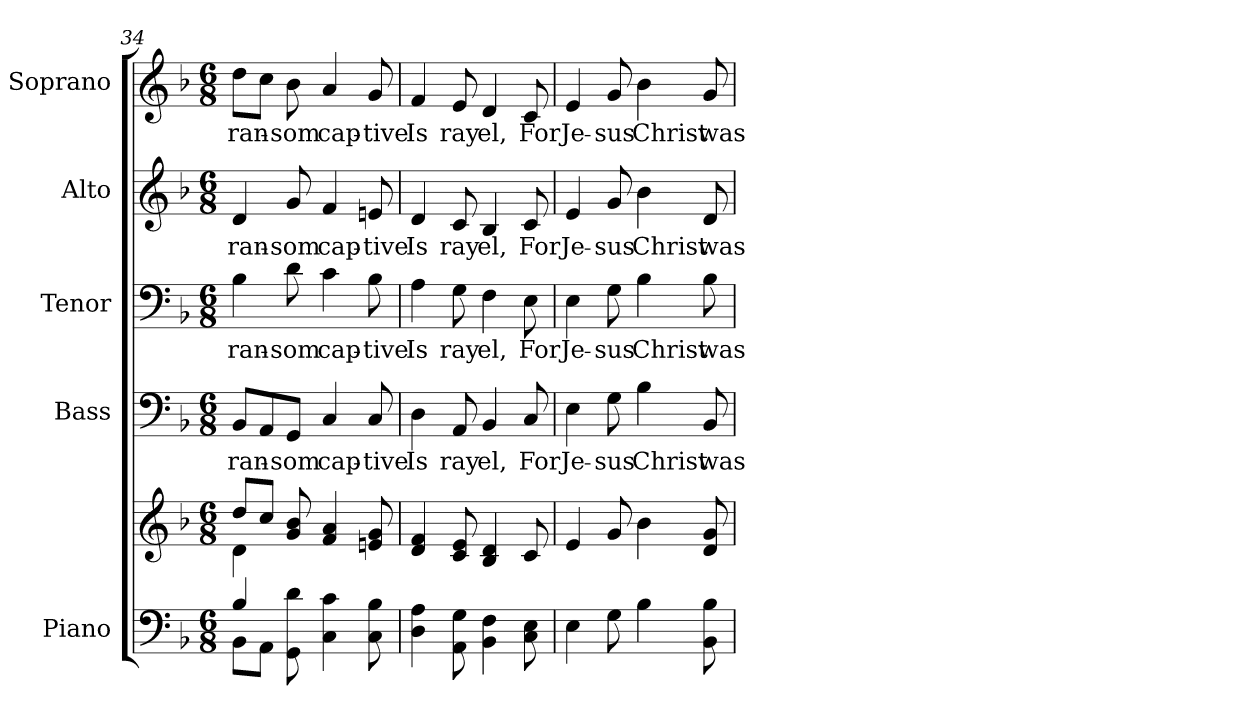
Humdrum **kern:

**kern	**kern	**kern	**text	**kern	**text	**kern	**text	**kern	**text
*part5	*part5	*part4	*part4	*part3	*part3	*part2	*part2	*part1	*part1
*staff6	*staff5	*staff4	*staff4	*staff3	*staff3	*staff2	*staff2	*staff1	*staff1
*I"Piano	*	*I"Bass	*	*I"Tenor	*	*I"Alto	*	*I"Soprano	*
*I'Pno.	*	*I'B.	*	*I'T.	*	*I'A.	*	*I'S.	*
!!LO:PB:g=z
*clefF4	*clefG2	*clefF4	*	*clefF4	*	*clefG2	*	*clefG2	*
*k[b-]	*k[b-]	*k[b-]	*	*k[b-]	*	*k[b-]	*	*k[b-]	*
*F:	*F:	*F:	*	*F:	*	*F:	*	*F:	*
*M6/8	*M6/8	*M6/8	*	*M6/8	*	*M6/8	*	*M6/8	*
=34	=34	=34	=34	=34	=34	=34	=34	=34	=34
*^	*^	*	*	*	*	*	*	*	*
!	!	!	!	!	!LO:LY:b:color=#000000	!	!	!	!	!	!
!	!	!	!	!	!	!	!LO:LY:b:color=#000000	!	!	!	!
!	!	!	!	!	!	!	!	!	!LO:LY:b:color=#000000	!	!
!	!	!	!	!	!	!	!	!	!	!	!LO:LY:b:color=#000000
4B-i/	8BB-i\L	8ddi/L	4di\	8BB-i/L	ran-	4B-i\	ran-	4di/	ran-	8ddi\L	ran-
.	8AAi\J	8cci/J	.	8AAi/	.	.	.	.	.	8cci\J	.
!	!	!	!	!	!LO:LY:b:color=#000000	!	!	!	!	!	!
!	!	!	!	!	!	!	!LO:LY:b:color=#000000	!	!	!	!
!	!	!	!	!	!	!	!	!	!LO:LY:b:color=#000000	!	!
!	!	!	!	!	!	!	!	!	!	!	!LO:LY:b:color=#000000
8GGi\ 8di	8ryy	8gi/ 8b-i	8ryy	8GGi/J	-som	8di\	-som	8gi/	-som	8b-i\	-som
!	!	!	!	!	!LO:LY:b:color=#000000	!	!	!	!	!	!
!	!	!	!	!	!	!	!LO:LY:b:color=#000000	!	!	!	!
!	!	!	!	!	!	!	!	!	!LO:LY:b:color=#000000	!	!
!	!	!	!	!	!	!	!	!	!	!	!LO:LY:b:color=#000000
4Ci\ 4ci	4.ryy	4fi/ 4ai	4.ryy	4Ci/	cap-	4ci\	cap-	4fi/	cap-	4ai/	cap-
!	!	!	!	!	!LO:LY:b:color=#000000	!	!	!	!	!	!
!	!	!	!	!	!	!	!LO:LY:b:color=#000000	!	!	!	!
!	!	!	!	!	!	!	!	!	!LO:LY:b:color=#000000	!	!
!	!	!	!	!	!	!	!	!	!	!	!LO:LY:b:color=#000000
8Ci\ 8B-i	.	8eni/ 8gi	.	8Ci/	-tive	8B-i\	-tive	8eni/	-tive	8gi/	-tive
*v	*v	*	*	*	*	*	*	*	*	*	*
*	*v	*v	*	*	*	*	*	*	*	*
=35	=35	=35	=35	=35	=35	=35	=35	=35	=35
!	!	!	!LO:LY:b:color=#000000	!	!	!	!	!	!
!	!	!	!	!	!LO:LY:b:color=#000000	!	!	!	!
!	!	!	!	!	!	!	!LO:LY:b:color=#000000	!	!
!	!	!	!	!	!	!	!	!	!LO:LY:b:color=#000000
4Di\ 4Ai	4di/ 4fi	4Di\	Is	4Ai\	Is	4di/	Is	4fi/	Is
!	!	!	!LO:LY:b:color=#000000	!	!	!	!	!	!
!	!	!	!	!	!LO:LY:b:color=#000000	!	!	!	!
!	!	!	!	!	!	!	!LO:LY:b:color=#000000	!	!
!	!	!	!	!	!	!	!	!	!LO:LY:b:color=#000000
8AAi\ 8Gi	8ci/ 8ei	8AAi/	ray	8Gi\	ray	8ci/	ray	8ei/	ray
!	!	!	!LO:LY:b:color=#000000	!	!	!	!	!	!
!	!	!	!	!	!LO:LY:b:color=#000000	!	!	!	!
!	!	!	!	!	!	!	!LO:LY:b:color=#000000	!	!
!	!	!	!	!	!	!	!	!	!LO:LY:b:color=#000000
4BB-i\ 4Fi	4B-i/ 4di	4BB-i/	el,	4Fi\	el,	4B-i/	el,	4di/	el,
!	!	!	!LO:LY:b:color=#000000	!	!	!	!	!	!
!	!	!	!	!	!LO:LY:b:color=#000000	!	!	!	!
!	!	!	!	!	!	!	!LO:LY:b:color=#000000	!	!
!	!	!	!	!	!	!	!	!	!LO:LY:b:color=#000000
8Ci\ 8Ei	8ci/	8Ci/	For	8Ei\	For	8ci/	For	8ci/	For
!!LO:PB:g=z
=36	=36	=36	=36	=36	=36	=36	=36	=36	=36
!	!	!	!LO:LY:b:color=#000000	!	!	!	!	!	!
!	!	!	!	!	!LO:LY:b:color=#000000	!	!	!	!
!	!	!	!	!	!	!	!LO:LY:b:color=#000000	!	!
!	!	!	!	!	!	!	!	!	!LO:LY:b:color=#000000
4Ei\	4ei/	4Ei\	Je-	4Ei\	Je-	4ei/	Je-	4ei/	Je-
!	!	!	!LO:LY:b:color=#000000	!	!	!	!	!	!
!	!	!	!	!	!LO:LY:b:color=#000000	!	!	!	!
!	!	!	!	!	!	!	!LO:LY:b:color=#000000	!	!
!	!	!	!	!	!	!	!	!	!LO:LY:b:color=#000000
8Gi\	8gi/	8Gi\	-sus	8Gi\	-sus	8gi/	-sus	8gi/	-sus
!	!	!	!LO:LY:b:color=#000000	!	!	!	!	!	!
!	!	!	!	!	!LO:LY:b:color=#000000	!	!	!	!
!	!	!	!	!	!	!	!LO:LY:b:color=#000000	!	!
!	!	!	!	!	!	!	!	!	!LO:LY:b:color=#000000
4B-i\	4b-i\	4B-i\	Christ	4B-i\	Christ	4b-i\	Christ	4b-i\	Christ
!	!	!	!LO:LY:b:color=#000000	!	!	!	!	!	!
!	!	!	!	!	!LO:LY:b:color=#000000	!	!	!	!
!	!	!	!	!	!	!	!LO:LY:b:color=#000000	!	!
!	!	!	!	!	!	!	!	!	!LO:LY:b:color=#000000
8BB-i\ 8B-i	8di/ 8gi	8BB-i/	was	8B-i\	was	8di/	was	8gi/	was
=	=	=	=	=	=	=	=	=	=
*-	*-	*-	*-	*-	*-	*-	*-	*-	*-
